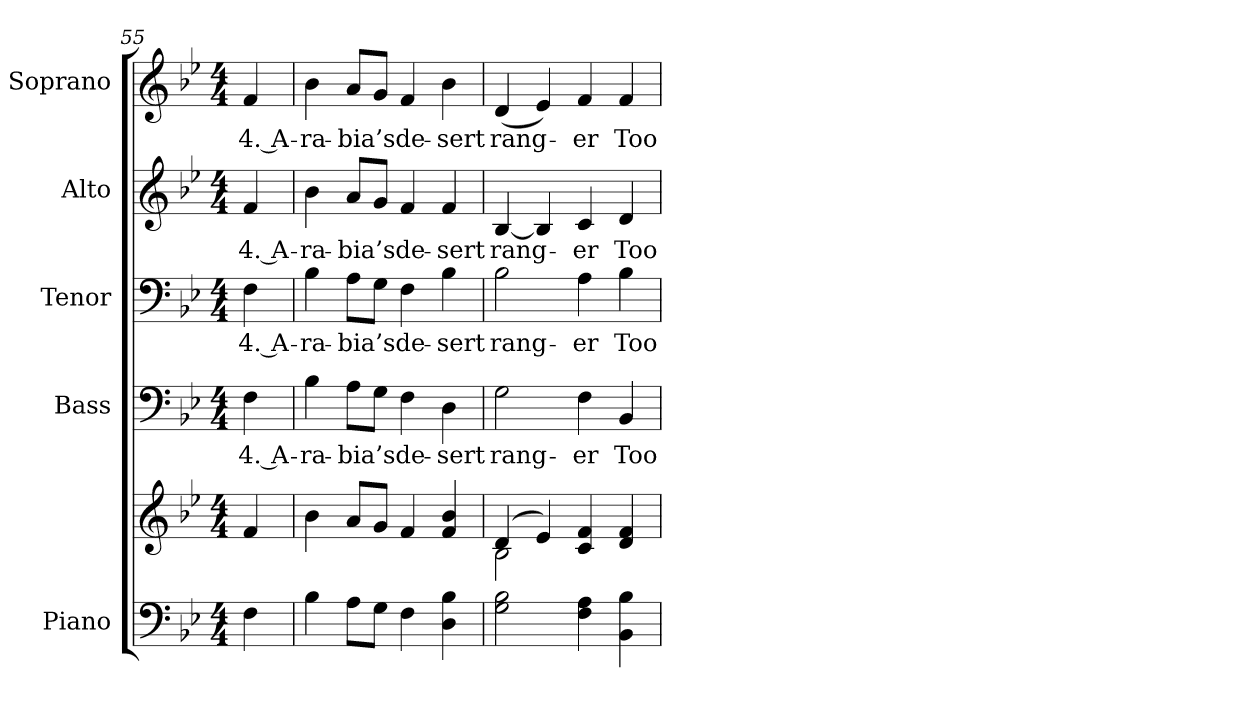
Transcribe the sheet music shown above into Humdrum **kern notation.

**kern	**kern	**kern	**text	**kern	**text	**kern	**text	**kern	**text
*part5	*part5	*part4	*part4	*part3	*part3	*part2	*part2	*part1	*part1
*staff6	*staff5	*staff4	*staff4	*staff3	*staff3	*staff2	*staff2	*staff1	*staff1
*I"Piano	*	*I"Bass	*	*I"Tenor	*	*I"Alto	*	*I"Soprano	*
*I'Pno.	*	*I'B.	*	*I'T.	*	*I'A.	*	*I'S.	*
*clefF4	*clefG2	*clefF4	*	*clefF4	*	*clefG2	*	*clefG2	*
*k[b-e-]	*k[b-e-]	*k[b-e-]	*	*k[b-e-]	*	*k[b-e-]	*	*k[b-e-]	*
*B-:	*B-:	*B-:	*	*B-:	*	*B-:	*	*B-:	*
*M4/4	*M4/4	*M4/4	*	*M4/4	*	*M4/4	*	*M4/4	*
=55	=55	=55	=55	=55	=55	=55	=55	=55	=55
!	!	!	!LO:LY:b:color=#000000	!	!	!	!	!	!
!	!	!	!	!	!LO:LY:b:color=#000000	!	!	!	!
!	!	!	!	!	!	!	!LO:LY:b:color=#000000	!	!
!	!	!	!	!	!	!	!	!	!LO:LY:b:color=#000000
4Fi\	4fi/	4Fi\	4. A-	4Fi\	4. A-	4fi/	4. A-	4fi/	4. A-
!!LO:PB:g=z
=56	=56	=56	=56	=56	=56	=56	=56	=56	=56
!	!	!	!LO:LY:b:color=#000000	!	!	!	!	!	!
!	!	!	!	!	!LO:LY:b:color=#000000	!	!	!	!
!	!	!	!	!	!	!	!LO:LY:b:color=#000000	!	!
!	!	!	!	!	!	!	!	!	!LO:LY:b:color=#000000
4B-i\	4b-i\	4B-i\	-ra-	4B-i\	-ra-	4b-i\	-ra-	4b-i\	-ra-
!	!	!	!LO:LY:b:color=#000000	!	!	!	!	!	!
!	!	!	!	!	!LO:LY:b:color=#000000	!	!	!	!
!	!	!	!	!	!	!	!LO:LY:b:color=#000000	!	!
!	!	!	!	!	!	!	!	!	!LO:LY:b:color=#000000
8Ai\L	8ai/L	8Ai\L	-bia’s	8Ai\L	-bia’s	8ai/L	-bia’s	8ai/L	-bia’s
8Gi\J	8gi/J	8Gi\J	.	8Gi\J	.	8gi/J	.	8gi/J	.
!	!	!	!LO:LY:b:color=#000000	!	!	!	!	!	!
!	!	!	!	!	!LO:LY:b:color=#000000	!	!	!	!
!	!	!	!	!	!	!	!LO:LY:b:color=#000000	!	!
!	!	!	!	!	!	!	!	!	!LO:LY:b:color=#000000
4Fi\	4fi/	4Fi\	de-	4Fi\	de-	4fi/	de-	4fi/	de-
!	!	!	!LO:LY:b:color=#000000	!	!	!	!	!	!
!	!	!	!	!	!LO:LY:b:color=#000000	!	!	!	!
!	!	!	!	!	!	!	!LO:LY:b:color=#000000	!	!
!	!	!	!	!	!	!	!	!	!LO:LY:b:color=#000000
4Di\ 4B-i	4fi/ 4b-i	4Di\	-sert	4B-i\	-sert	4fi/	-sert	4b-i\	-sert
=57	=57	=57	=57	=57	=57	=57	=57	=57	=57
*	*^	*	*	*	*	*	*	*	*
!	!	!	!	!LO:LY:b:color=#000000	!	!	!	!	!	!
!	!	!	!	!	!	!LO:LY:b:color=#000000	!	!	!	!
!	!	!	!	!	!	!	!	!LO:LY:b:color=#000000	!	!
!	!	!	!	!	!	!	!	!	!	!LO:LY:b:color=#000000
2Gi\ 2B-i	(4di/	2B-i\	2Gi\	rang-	2B-i\	rang-	[<4B-i/	rang-	(4di/	rang-
.	4e-i/)	.	.	.	.	.	4B-i/]	.	4e-i/)	.
!	!	!	!	!LO:LY:b:color=#000000	!	!	!	!	!	!
!	!	!	!	!	!	!LO:LY:b:color=#000000	!	!	!	!
!	!	!	!	!	!	!	!	!LO:LY:b:color=#000000	!	!
!	!	!	!	!	!	!	!	!	!	!LO:LY:b:color=#000000
4Fi\ 4Ai	4ci/ 4fi	2ryy	4Fi\	-er	4Ai\	-er	4ci/	-er	4fi/	-er
!	!	!	!	!LO:LY:b:color=#000000	!	!	!	!	!	!
!	!	!	!	!	!	!LO:LY:b:color=#000000	!	!	!	!
!	!	!	!	!	!	!	!	!LO:LY:b:color=#000000	!	!
!	!	!	!	!	!	!	!	!	!	!LO:LY:b:color=#000000
4BB-i\ 4B-i	4di/ 4fi	.	4BB-i/	Too	4B-i\	Too	4di/	Too	4fi/	Too
*	*v	*v	*	*	*	*	*	*	*	*
=	=	=	=	=	=	=	=	=	=
*-	*-	*-	*-	*-	*-	*-	*-	*-	*-
